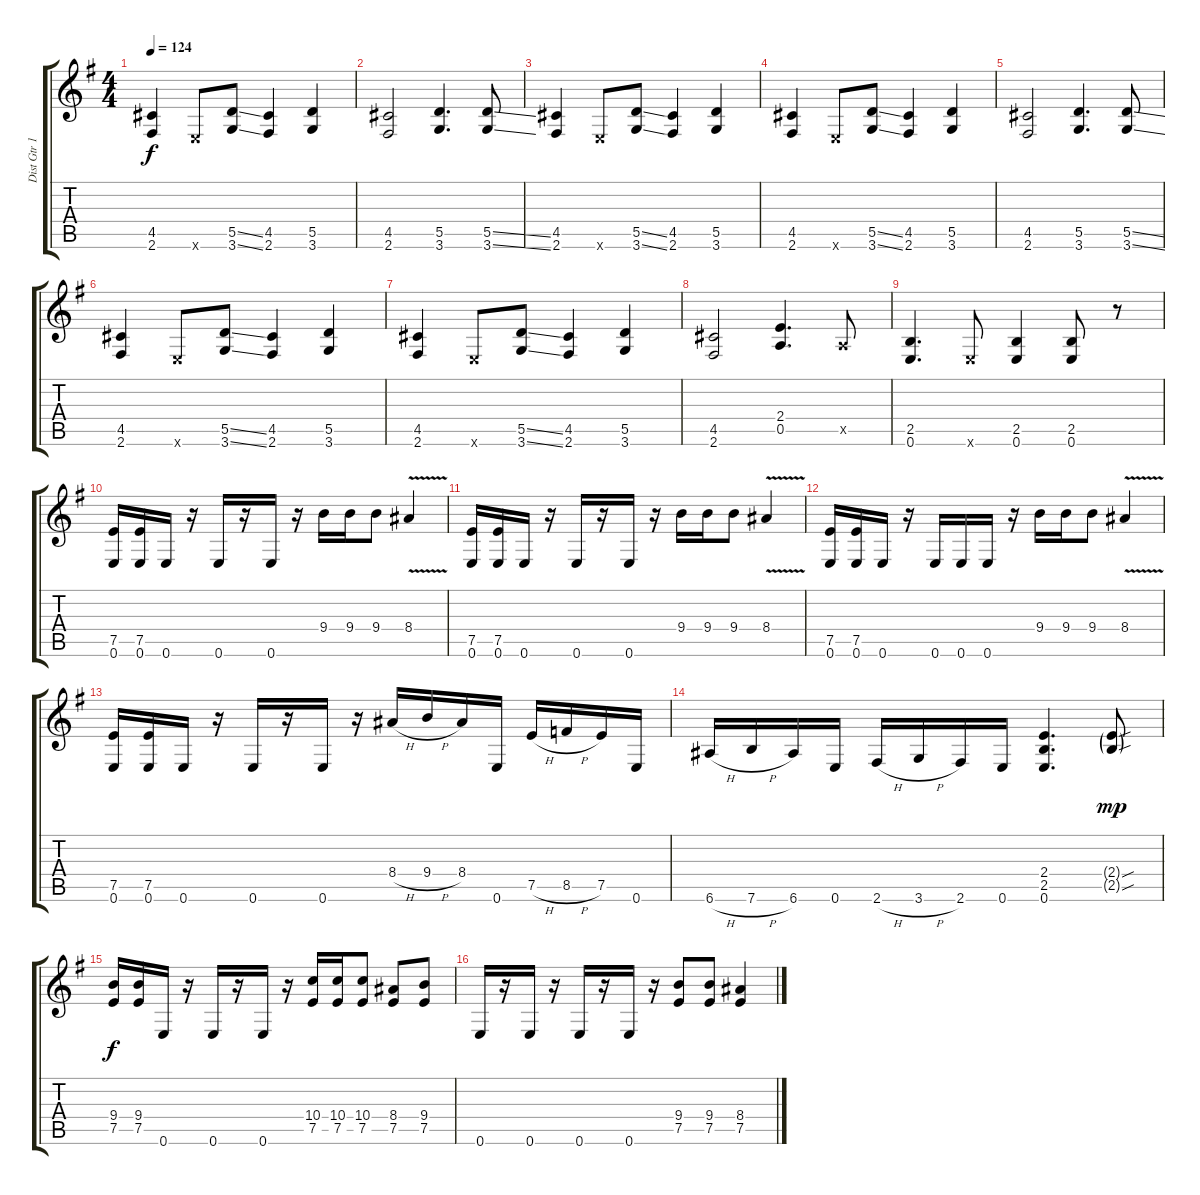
\track ("Dist Gtr 1" "Dist Gtr 1") {instrument distortionguitar}
\staff {score tabs}
\tuning (E4 B3 G3 D3 A2 E2) {hide}
\ts (4 4)
\tempo 124
\clef g2
\ks g
(4.5 2.6).4{dy f} 0.6{x}.8 (5.5{ss} 3.6{ss}).8 (4.5 2.6).4 (5.5 3.6).4 |
(4.5 2.6).2 (5.5 3.6).4{d} (5.5{ss} 3.6{ss}).8 |
(4.5 2.6).4 0.6{x}.8 (5.5{ss} 3.6{ss}).8 (4.5 2.6).4 (5.5 3.6).4 |
(4.5 2.6).4 0.6{x}.8 (5.5{ss} 3.6{ss}).8 (4.5 2.6).4 (5.5 3.6).4 |
(4.5 2.6).2 (5.5 3.6).4{d} (5.5{ss} 3.6{ss}).8 |
(4.5 2.6).4 0.6{x}.8 (5.5{ss} 3.6{ss}).8 (4.5 2.6).4 (5.5 3.6).4 |
(4.5 2.6).4 0.6{x}.8 (5.5{ss} 3.6{ss}).8 (4.5 2.6).4 (5.5 3.6).4 |
(4.5 2.6).2 (2.4 0.5).4{d} 0.5{x}.8 |
(2.5 0.6).4{d} 0.6{x}.8 (2.5 0.6).4 (2.5 0.6).8 r.8 |
(7.5 0.6).16 (7.5 0.6).16 0.6.16 r.16 0.6.16 r.16 0.6.16 r.16 9.4.16 9.4.16 9.4.8 8.4{v}.4 |
(7.5 0.6).16 (7.5 0.6).16 0.6.16 r.16 0.6.16 r.16 0.6.16 r.16 9.4.16 9.4.16 9.4.8 8.4{v}.4 |
(7.5 0.6).16 (7.5 0.6).16 0.6.16 r.16 0.6.16 0.6.16 0.6.16 r.16 9.4.16 9.4.16 9.4.8 8.4{v}.4 |
(7.5 0.6).16 (7.5 0.6).16 0.6.16 r.16 0.6.16 r.16 0.6.16 r.16 8.4{h}.16 9.4{h}.16 8.4.16 0.6.16 7.5{h}.16 8.5{h}.16 7.5.16 0.6.16 |
6.6{h}.16 7.6{h}.16 6.6.16 0.6.16 2.6{h}.16 3.6{h}.16 2.6.16 0.6.16 (2.4 2.5 0.6).4{d} (2.4{sou g} 2.5{sou g}).8{dy mp} |
(9.4 7.5).16{dy f} (9.4 7.5).16 0.6.16 r.16 0.6.16 r.16 0.6.16 r.16 (10.4 7.5).16 (10.4 7.5).16 (10.4 7.5).8 (8.4 7.5).8 (9.4 7.5).8 |
0.6.16 r.16 0.6.16 r.16 0.6.16 r.16 0.6.16 r.16 (9.4 7.5).8 (9.4 7.5).8 (8.4 7.5).4
